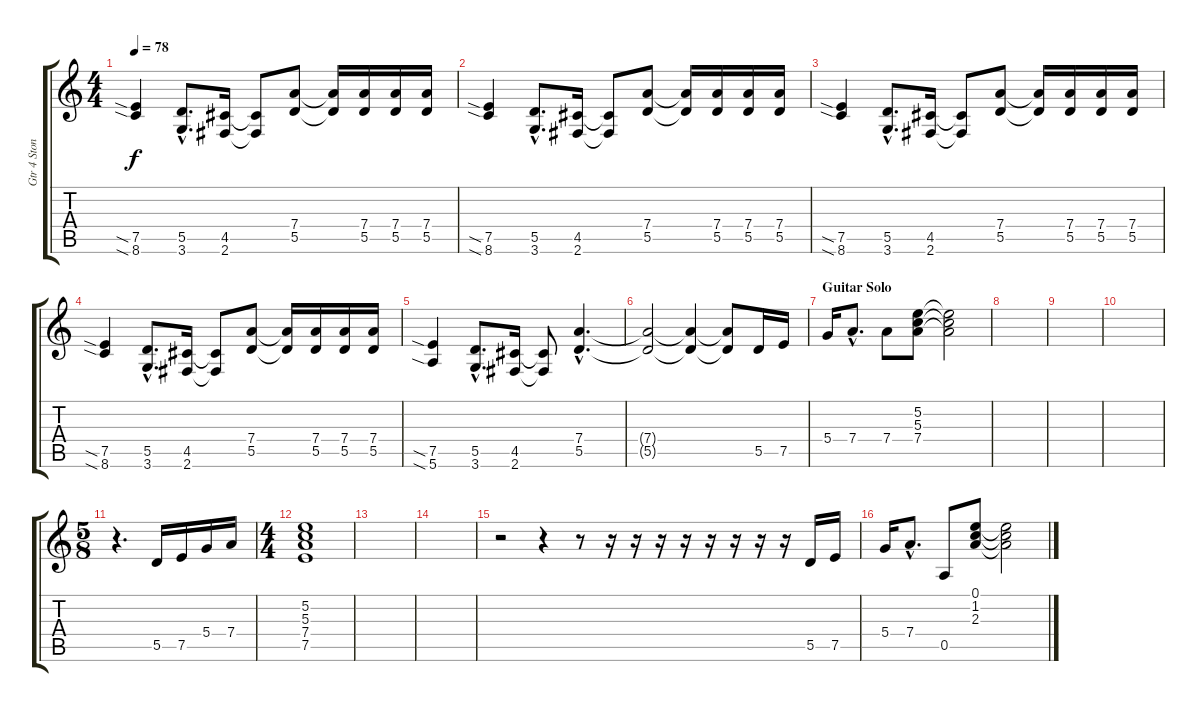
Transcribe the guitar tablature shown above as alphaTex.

\track ("Gtr 4 Stone Gossard w/dist," "Gtr 4 Ston") {instrument overdrivenguitar}
\staff {score tabs}
\tuning (E4 B3 G3 D3 A2 E2) {hide}
\ts (4 4)
\tempo 78
\clef g2
\ks c
(7.5{sia} 8.6{sia}).4{dy f} (5.5{hac} 3.6{hac}).8{d} (4.5 2.6).16 (4.5{t} 2.6{t}).8 (7.4 5.5).8 (7.4{t} 5.5{t}).16 (7.4 5.5).16 (7.4 5.5).16 (7.4 5.5).16 |
(7.5{sia} 8.6{sia}).4 (5.5{hac} 3.6{hac}).8{d} (4.5 2.6).16 (4.5{t} 2.6{t}).8 (7.4 5.5).8 (7.4{t} 5.5{t}).16 (7.4 5.5).16 (7.4 5.5).16 (7.4 5.5).16 |
(7.5{sia} 8.6{sia}).4 (5.5{hac} 3.6{hac}).8{d} (4.5 2.6).16 (4.5{t} 2.6{t}).8 (7.4 5.5).8 (7.4{t} 5.5{t}).16 (7.4 5.5).16 (7.4 5.5).16 (7.4 5.5).16 |
(7.5{sia} 8.6{sia}).4 (5.5{hac} 3.6{hac}).8{d} (4.5 2.6).16 (4.5{t} 2.6{t}).8 (7.4 5.5).8 (7.4{t} 5.5{t}).16 (7.4 5.5).16 (7.4 5.5).16 (7.4 5.5).16 |
(7.5{sia} 5.6{sia}).4 (5.5{hac} 3.6{hac}).8{d} (4.5 2.6).16 (4.5{t} 2.6{t}).8 (7.4{hac} 5.5{hac}).4{d} |
(7.4{t} 5.5{t}).2 (7.4{t} 5.5{t}).4 (7.4{t} 5.5{t}).8 5.5.16 7.5.16 |
\section ("" "Guitar Solo")
5.4.16 7.4{hac}.8{d} 7.4.8 (5.2 5.3 7.4).8 (5.2{t} 5.3{t} 7.4{t}).2 |
|
|
|
\ts (5 8)
r.4{d} 5.5.16 7.5.16 5.4.16 7.4.16 |
\ts (4 4)
(5.2 5.3 7.4 7.5).1 |
|
|
r.2 r.4 r.8 r.16 r.16 r.16 r.16 r.16 r.16 r.16 r.16 5.5.16 7.5.16 |
5.4.16 7.4{hac}.8{d} 0.5.8 (0.1 1.2 2.3).8 (0.1{t} 1.2{t} 2.3{t}).2
